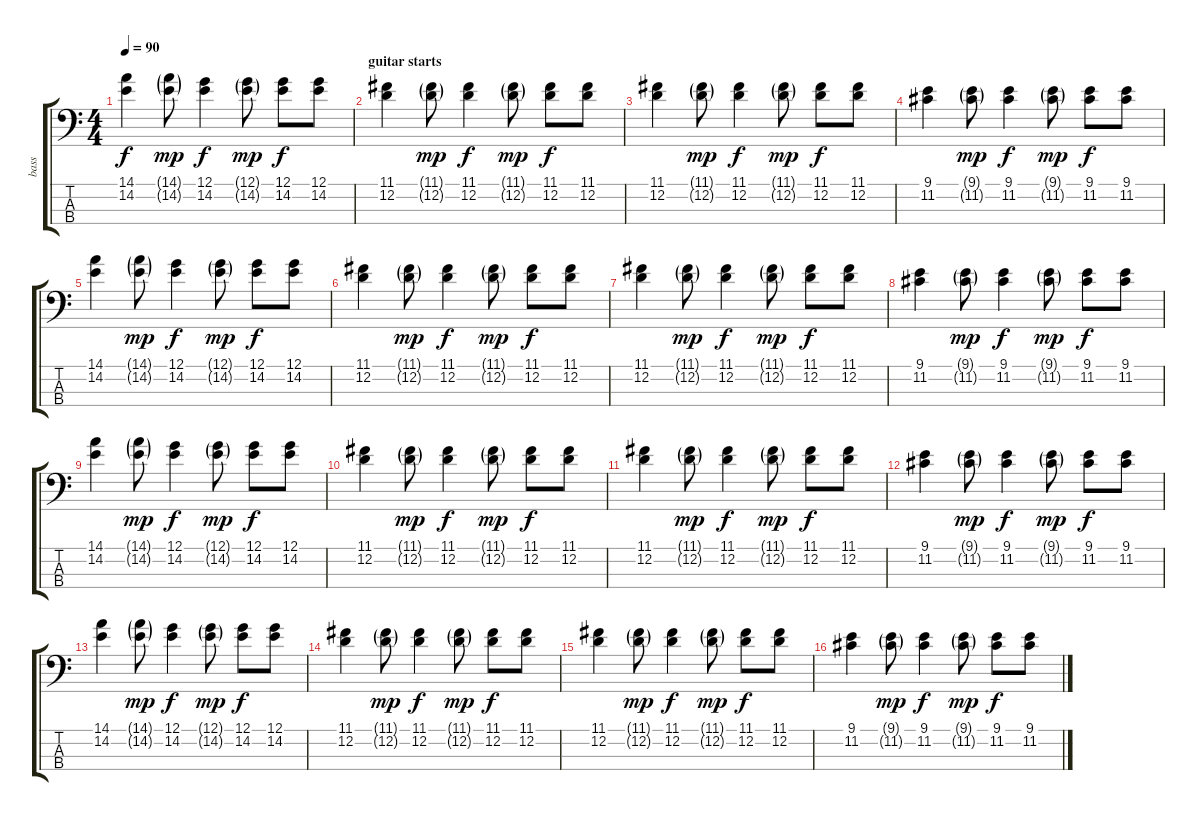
\track ("bass" "bass") {instrument acousticbass}
\staff {score tabs}
\tuning (G2 D2 A1 E1) {hide}
\ts (4 4)
\tempo 90
\clef f4
\ks c
(14.1 14.2).4{dy f} (14.1{g} 14.2{g}).8{dy mp} (12.1 14.2).4{dy f} (12.1{g} 14.2{g}).8{dy mp} (12.1 14.2).8{dy f} (12.1 14.2).8 |
\section ("" "guitar starts")
(11.1 12.2).4 (11.1{g} 12.2{g}).8{dy mp} (11.1 12.2).4{dy f} (11.1{g} 12.2{g}).8{dy mp} (11.1 12.2).8{dy f} (11.1 12.2).8 |
(11.1 12.2).4 (11.1{g} 12.2{g}).8{dy mp} (11.1 12.2).4{dy f} (11.1{g} 12.2{g}).8{dy mp} (11.1 12.2).8{dy f} (11.1 12.2).8 |
(9.1 11.2).4 (9.1{g} 11.2{g}).8{dy mp} (9.1 11.2).4{dy f} (9.1{g} 11.2{g}).8{dy mp} (9.1 11.2).8{dy f} (9.1 11.2).8 |
(14.1 14.2).4 (14.1{g} 14.2{g}).8{dy mp} (12.1 14.2).4{dy f} (12.1{g} 14.2{g}).8{dy mp} (12.1 14.2).8{dy f} (12.1 14.2).8 |
(11.1 12.2).4 (11.1{g} 12.2{g}).8{dy mp} (11.1 12.2).4{dy f} (11.1{g} 12.2{g}).8{dy mp} (11.1 12.2).8{dy f} (11.1 12.2).8 |
(11.1 12.2).4 (11.1{g} 12.2{g}).8{dy mp} (11.1 12.2).4{dy f} (11.1{g} 12.2{g}).8{dy mp} (11.1 12.2).8{dy f} (11.1 12.2).8 |
(9.1 11.2).4 (9.1{g} 11.2{g}).8{dy mp} (9.1 11.2).4{dy f} (9.1{g} 11.2{g}).8{dy mp} (9.1 11.2).8{dy f} (9.1 11.2).8 |
(14.1 14.2).4 (14.1{g} 14.2{g}).8{dy mp} (12.1 14.2).4{dy f} (12.1{g} 14.2{g}).8{dy mp} (12.1 14.2).8{dy f} (12.1 14.2).8 |
(11.1 12.2).4 (11.1{g} 12.2{g}).8{dy mp} (11.1 12.2).4{dy f} (11.1{g} 12.2{g}).8{dy mp} (11.1 12.2).8{dy f} (11.1 12.2).8 |
(11.1 12.2).4 (11.1{g} 12.2{g}).8{dy mp} (11.1 12.2).4{dy f} (11.1{g} 12.2{g}).8{dy mp} (11.1 12.2).8{dy f} (11.1 12.2).8 |
(9.1 11.2).4 (9.1{g} 11.2{g}).8{dy mp} (9.1 11.2).4{dy f} (9.1{g} 11.2{g}).8{dy mp} (9.1 11.2).8{dy f} (9.1 11.2).8 |
(14.1 14.2).4 (14.1{g} 14.2{g}).8{dy mp} (12.1 14.2).4{dy f} (12.1{g} 14.2{g}).8{dy mp} (12.1 14.2).8{dy f} (12.1 14.2).8 |
(11.1 12.2).4 (11.1{g} 12.2{g}).8{dy mp} (11.1 12.2).4{dy f} (11.1{g} 12.2{g}).8{dy mp} (11.1 12.2).8{dy f} (11.1 12.2).8 |
(11.1 12.2).4 (11.1{g} 12.2{g}).8{dy mp} (11.1 12.2).4{dy f} (11.1{g} 12.2{g}).8{dy mp} (11.1 12.2).8{dy f} (11.1 12.2).8 |
(9.1 11.2).4 (9.1{g} 11.2{g}).8{dy mp} (9.1 11.2).4{dy f} (9.1{g} 11.2{g}).8{dy mp} (9.1 11.2).8{dy f} (9.1 11.2).8
